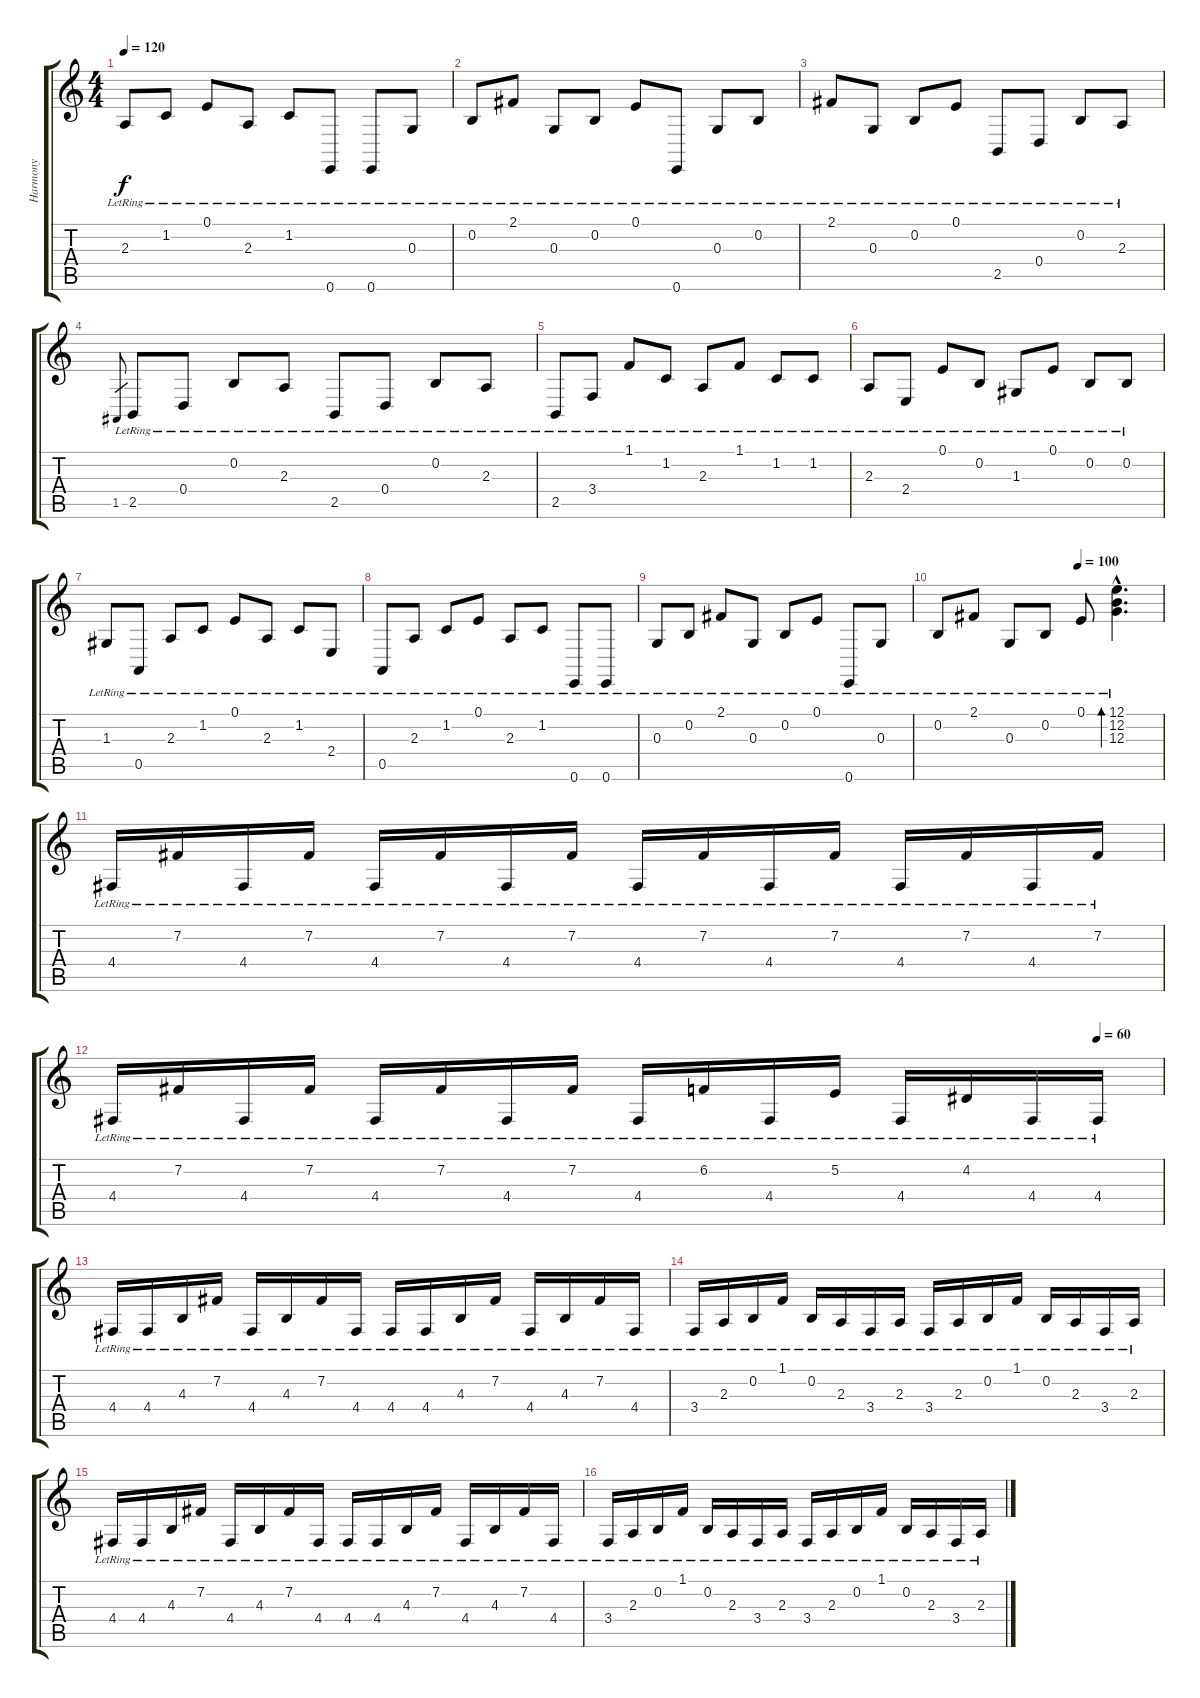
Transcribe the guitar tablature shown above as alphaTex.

\track ("Harmony" "Harmony") {instrument acousticgrandpiano}
\staff {score tabs}
\tuning (E4 B3 G3 D3 A2 E2) {hide}
\ts (4 4)
\tempo 120
\clef g2
\ks c
2.3{lr}.8{dy f} 1.2{lr}.8 0.1{lr}.8 2.3{lr}.8 1.2{lr}.8 0.6{lr}.8 0.6{lr}.8 0.3{lr}.8 |
0.2{lr}.8 2.1{lr}.8 0.3{lr}.8 0.2{lr}.8 0.1{lr}.8 0.6{lr}.8 0.3{lr}.8 0.2{lr}.8 |
2.1{lr}.8 0.3{lr}.8 0.2{lr}.8 0.1{lr}.8 2.5{lr}.8 0.4{lr}.8 0.2{lr}.8 2.3{lr}.8 |
1.5.8{gr} 2.5{lr}.8 0.4{lr}.8 0.2{lr}.8 2.3{lr}.8 2.5{lr}.8 0.4{lr}.8 0.2{lr}.8 2.3{lr}.8 |
2.5{lr}.8 3.4{lr}.8 1.1{lr}.8 1.2{lr}.8 2.3{lr}.8 1.1{lr}.8 1.2{lr}.8 1.2{lr}.8 |
2.3{lr}.8 2.4{lr}.8 0.1{lr}.8 0.2{lr}.8 1.3{lr}.8 0.1{lr}.8 0.2{lr}.8 0.2{lr}.8 |
1.3{lr}.8 0.5{lr}.8 2.3{lr}.8 1.2{lr}.8 0.1{lr}.8 2.3{lr}.8 1.2{lr}.8 2.4{lr}.8 |
0.5{lr}.8 2.3{lr}.8 1.2{lr}.8 0.1{lr}.8 2.3{lr}.8 1.2{lr}.8 0.6{lr}.8 0.6{lr}.8 |
0.3{lr}.8 0.2{lr}.8 2.1{lr}.8 0.3{lr}.8 0.2{lr}.8 0.1{lr}.8 0.6{lr}.8 0.3{lr}.8 |
\tempo (100 0.625)
0.2{lr}.8 2.1{lr}.8 0.3{lr}.8 0.2{lr}.8 0.1{lr}.8 (12.1{hac lr} 12.2{hac lr} 12.3{hac lr}).4{d bd 480} |
4.4{lr}.16{volume 8} 7.2{lr}.16{volume 5} 4.4{lr}.16 7.2{lr}.16 4.4{lr}.16{volume 9} 7.2{lr}.16{volume 6} 4.4{lr}.16 7.2{lr}.16 4.4{lr}.16{volume 10} 7.2{lr}.16{volume 7} 4.4{lr}.16 7.2{lr}.16 4.4{lr}.16{volume 11} 7.2{lr}.16{volume 8} 4.4{lr}.16 7.2{lr}.16{volume 12} |
\tempo (60 0.9375)
4.4{lr}.16{volume 9} 7.2{lr}.16{volume 13} 4.4{lr}.16{volume 10} 7.2{lr}.16{volume 13} 4.4{lr}.16{volume 10} 7.2{lr}.16{volume 13} 4.4{lr}.16{volume 10} 7.2{lr}.16{volume 14} 4.4{lr}.16{volume 11} 6.2{lr}.16{volume 15} 4.4{lr}.16{volume 12} 5.2{lr}.16{volume 16} 4.4{lr}.16{volume 13} 4.2{lr}.16{volume 13} 4.4{lr}.16{volume 14} 4.4{lr}.16{volume 15} |
4.4{lr}.16{volume 10} 4.4{lr}.16 4.3{lr}.16 7.2{lr}.16 4.4{lr}.16 4.3{lr}.16 7.2{lr}.16 4.4{lr}.16 4.4{lr}.16 4.4{lr}.16 4.3{lr}.16 7.2{lr}.16 4.4{lr}.16 4.3{lr}.16 7.2{lr}.16 4.4{lr}.16 |
3.4{lr}.16 2.3{lr}.16 0.2{lr}.16 1.1{lr}.16 0.2{lr}.16 2.3{lr}.16 3.4{lr}.16 2.3{lr}.16 3.4{lr}.16 2.3{lr}.16 0.2{lr}.16 1.1{lr}.16 0.2{lr}.16 2.3{lr}.16 3.4{lr}.16 2.3{lr}.16 |
4.4{lr}.16 4.4{lr}.16 4.3{lr}.16 7.2{lr}.16 4.4{lr}.16 4.3{lr}.16 7.2{lr}.16 4.4{lr}.16 4.4{lr}.16 4.4{lr}.16 4.3{lr}.16 7.2{lr}.16 4.4{lr}.16 4.3{lr}.16 7.2{lr}.16 4.4{lr}.16 |
3.4{lr}.16 2.3{lr}.16 0.2{lr}.16 1.1{lr}.16 0.2{lr}.16 2.3{lr}.16 3.4{lr}.16 2.3{lr}.16 3.4{lr}.16 2.3{lr}.16 0.2{lr}.16 1.1{lr}.16 0.2{lr}.16 2.3{lr}.16 3.4{lr}.16 2.3{lr}.16
